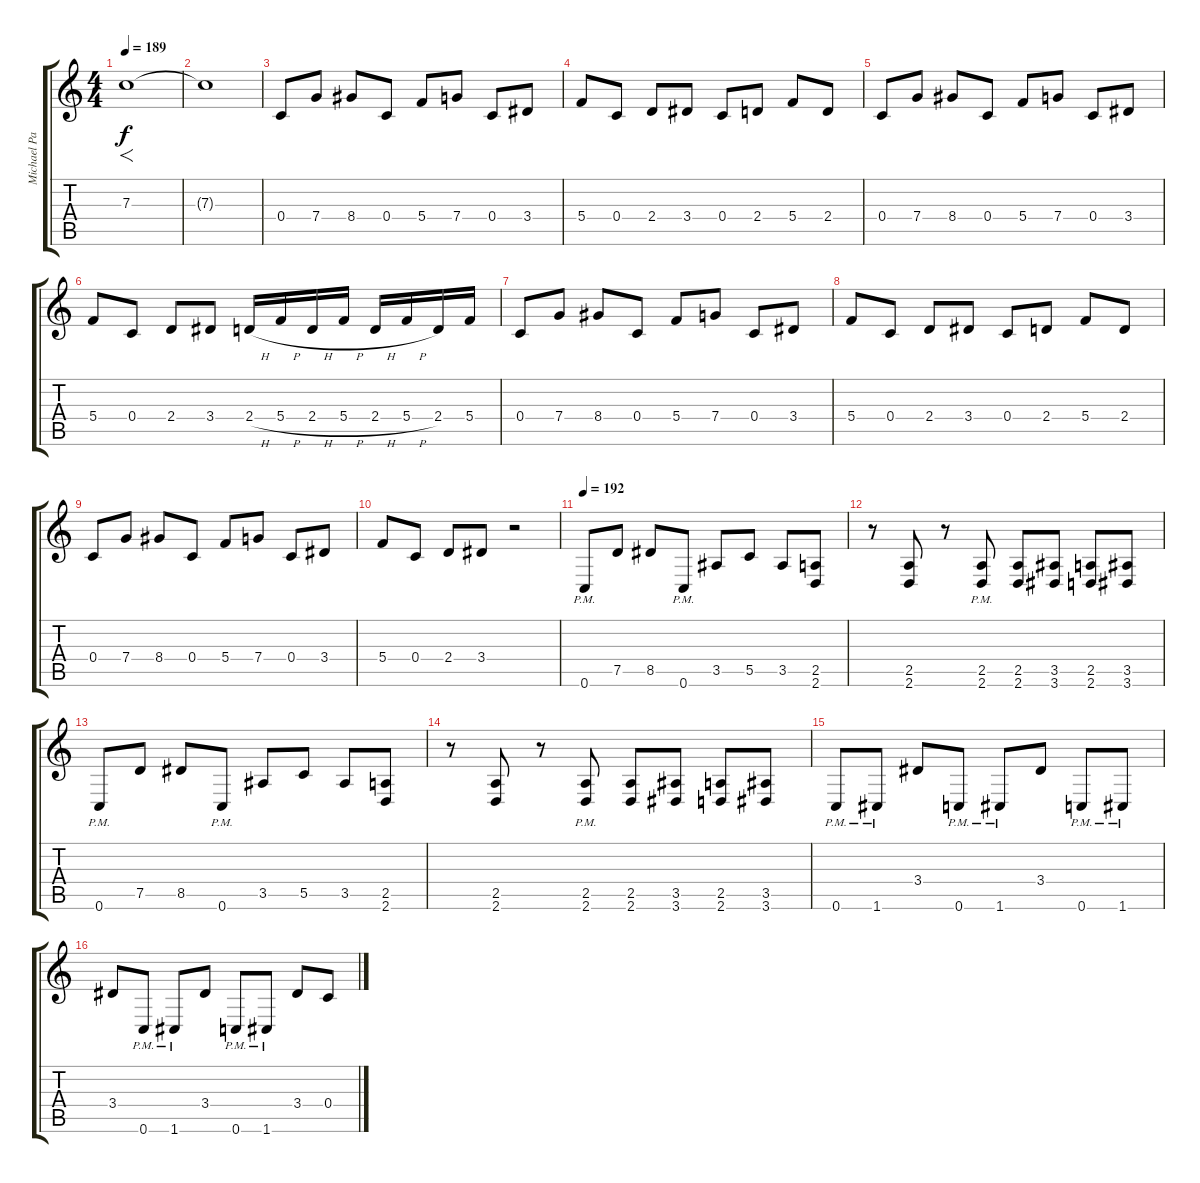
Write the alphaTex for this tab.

\track ("Michael Paget (Guitar + Vocals)" "Michael Pa") {instrument distortionguitar}
\staff {score tabs}
\tuning (D4 A3 F3 C3 G2 C2) {hide}
\ts (4 4)
\tempo 189
\clef g2
\ks c
7.3.1{f dy f instrument distortionguitar} |
7.3{t}.1 |
0.4.8 7.4.8 8.4.8 0.4.8 5.4.8 7.4.8 0.4.8 3.4.8 |
5.4.8 0.4.8 2.4.8 3.4.8 0.4.8 2.4.8 5.4.8 2.4.8 |
0.4.8 7.4.8 8.4.8 0.4.8 5.4.8 7.4.8 0.4.8 3.4.8 |
5.4.8 0.4.8 2.4.8 3.4.8 2.4{h}.16 5.4{h}.16 2.4{h}.16 5.4{h}.16 2.4{h}.16 5.4{h}.16 2.4.16 5.4.16 |
0.4.8 7.4.8 8.4.8 0.4.8 5.4.8 7.4.8 0.4.8 3.4.8 |
5.4.8 0.4.8 2.4.8 3.4.8 0.4.8 2.4.8 5.4.8 2.4.8 |
0.4.8 7.4.8 8.4.8 0.4.8 5.4.8 7.4.8 0.4.8 3.4.8 |
5.4.8 0.4.8 2.4.8 3.4.8 r.2 |
\tempo 192
0.6{pm}.8 7.5.8 8.5.8 0.6{pm}.8 3.5.8 5.5.8 3.5.8 (2.5 2.6).8 |
r.8 (2.5 2.6).8 r.8 (2.5{pm} 2.6{pm}).8 (2.5 2.6).8 (3.5 3.6).8 (2.5 2.6).8 (3.5 3.6).8 |
0.6{pm}.8 7.5.8 8.5.8 0.6{pm}.8 3.5.8 5.5.8 3.5.8 (2.5 2.6).8 |
r.8 (2.5 2.6).8 r.8 (2.5{pm} 2.6{pm}).8 (2.5 2.6).8 (3.5 3.6).8 (2.5 2.6).8 (3.5 3.6).8 |
0.6{pm}.8 1.6{pm}.8 3.4.8 0.6{pm}.8 1.6{pm}.8 3.4.8 0.6{pm}.8 1.6{pm}.8 |
3.4.8 0.6{pm}.8 1.6{pm}.8 3.4.8 0.6{pm}.8 1.6{pm}.8 3.4.8 0.4.8
